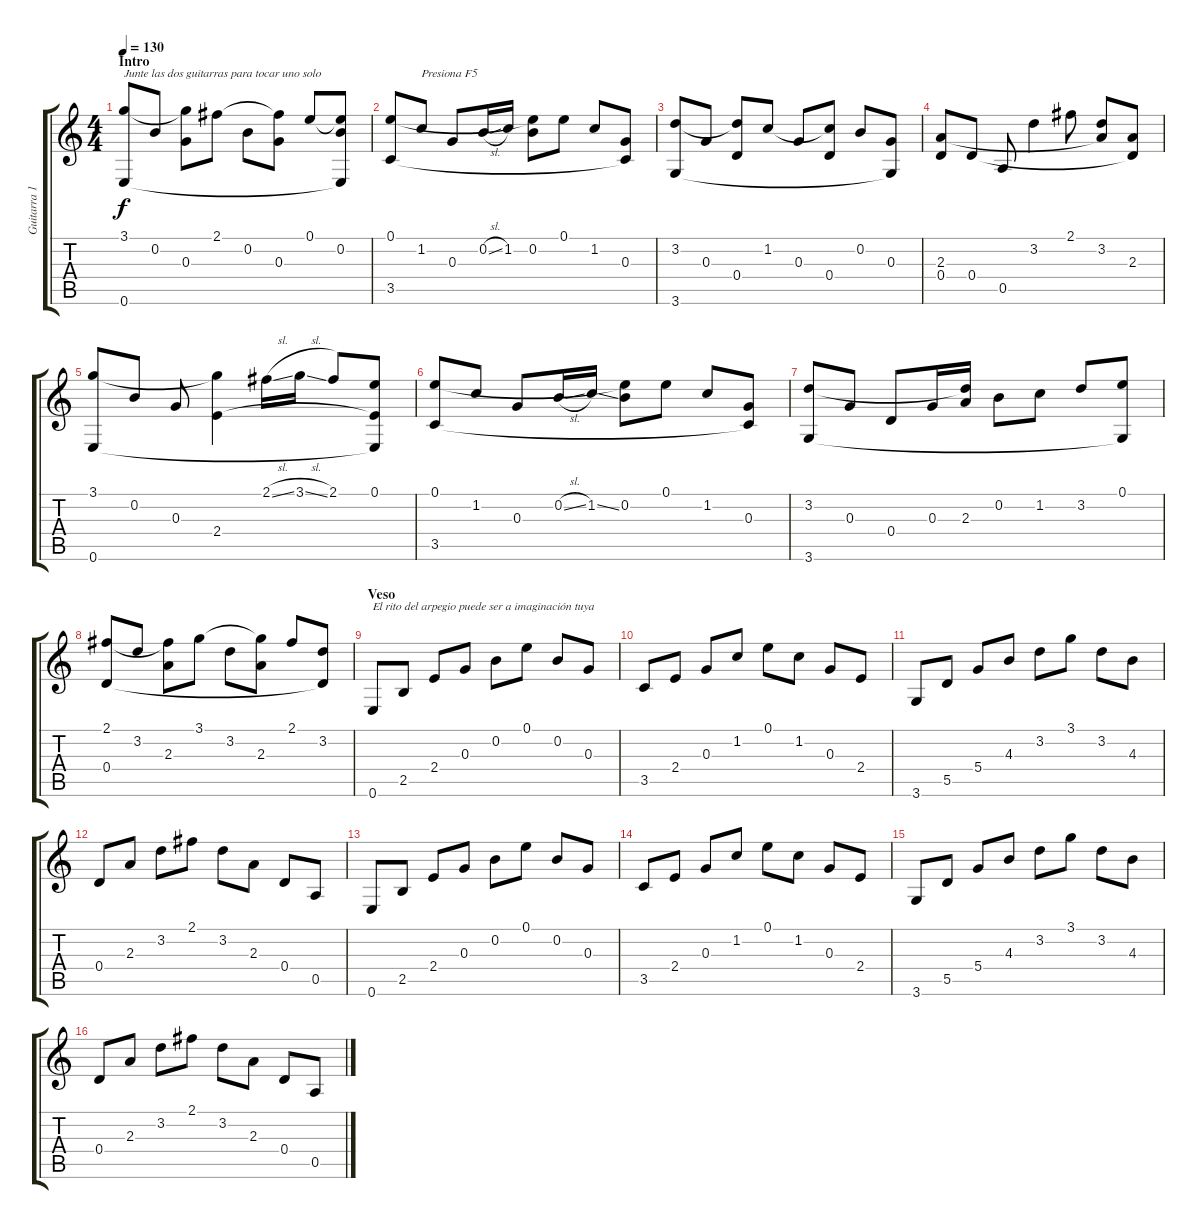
\track ("Guitarra 1" "Guitarra 1") {instrument acousticguitarsteel}
\staff {score tabs}
\tuning (E4 B3 G3 D3 A2 E2) {hide}
\ts (4 4)
\section ("" "Intro")
\tempo 130
\clef g2
\ks c
(3.1 0.6).8{txt "Junte las dos guitarras para tocar uno solo" dy f instrument acousticguitarsteel} 0.2.8 (3.1{t} 0.3).8 2.1.8 0.2.8 (2.1{t} 0.3).8 0.1.8 (0.1{t} 0.2 0.6{t}).8 |
(0.1 3.5).8 1.2.8{txt "Presiona F5"} 0.3.8 0.2{sl}.16 1.2.16 (0.1{t} 0.2).8 0.1.8 1.2.8 (0.3 3.5{t}).8 |
(3.2 3.6).8 0.3.8 (3.2{t} 0.4).8 1.2.8 0.3.8 (1.2{t} 0.4).8 0.2.8 (0.3 3.6{t}).8 |
(2.3 0.4).8 0.4.8 0.5.8 3.2.4 2.1.8 (3.2 2.3{t}).8 (2.3 0.4{t}).8 |
(3.1 0.6).8 0.2.8 0.3.8 (3.1{t} 2.4).4 2.1{sl}.16 3.1{sl}.16 2.1.8 (0.1 2.4{t} 0.6{t}).8 |
(0.1 3.5).8 1.2.8 0.3.8 0.2{sl}.16 1.2{ss}.16 (0.1{t} 0.2).8 0.1.8 1.2.8 (0.3 3.5{t}).8 |
(3.2 3.6).8 0.3.8 0.4.8 0.3.16 (3.2{t} 2.3).16 0.2.8 1.2.8 3.2.8 (0.1 3.6{t}).8 |
(2.1 0.4).8 3.2.8 (2.1{t} 2.3).8 3.1.8 3.2.8 (3.1{t} 2.3).8 2.1.8 (3.2 0.4{t}).8 |
\section ("" "Veso")
0.6.8{txt "El rito del arpegio puede ser a imaginación tuya"} 2.5.8 2.4.8 0.3.8 0.2.8 0.1.8 0.2.8 0.3.8 |
3.5.8 2.4.8 0.3.8 1.2.8 0.1.8 1.2.8 0.3.8 2.4.8 |
3.6.8 5.5.8 5.4.8 4.3.8 3.2.8 3.1.8 3.2.8 4.3.8 |
0.4.8 2.3.8 3.2.8 2.1.8 3.2.8 2.3.8 0.4.8 0.5.8 |
0.6.8 2.5.8 2.4.8 0.3.8 0.2.8 0.1.8 0.2.8 0.3.8 |
3.5.8 2.4.8 0.3.8 1.2.8 0.1.8 1.2.8 0.3.8 2.4.8 |
3.6.8 5.5.8 5.4.8 4.3.8 3.2.8 3.1.8 3.2.8 4.3.8 |
0.4.8 2.3.8 3.2.8 2.1.8 3.2.8 2.3.8 0.4.8 0.5.8
